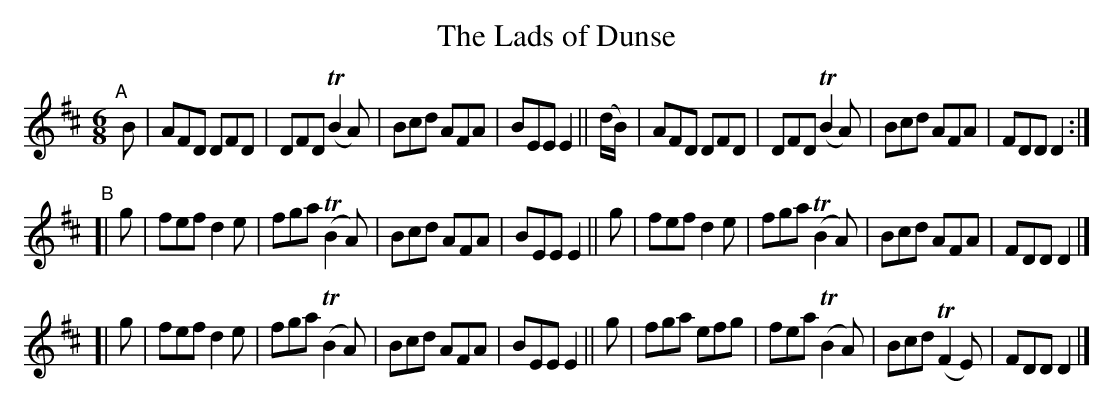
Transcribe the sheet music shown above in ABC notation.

X:1
T: The Lads of Dunse
M: 6/8
L: 1/8
K: D
"^A"[|]\
   B   | AFD DFD | DFD (TB2A) | Bcd AFA | BEE E2 ||\
(d/B/) | AFD DFD | DFD (TB2A) | Bcd AFA | FDD D2 :|
"^B"[|\
g | fef d2e | fga (TB2A) | Bcd AFA | BEE E2 ||\
g | fef d2e | fga (TB2A) | Bcd AFA | FDD D2 |]
[|\
g | fef d2e | fga (TB2A) | Bcd AFA | BEE E2 ||\
g | fga efg | fea (TB2A) | Bcd (TF2E) | FDD D2 |]
